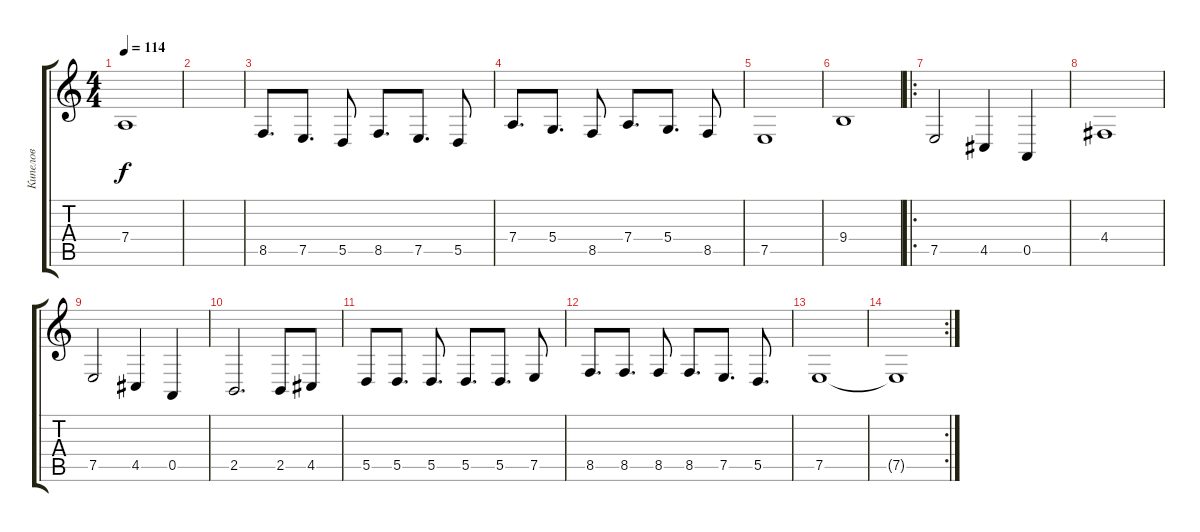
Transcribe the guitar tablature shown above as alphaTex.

\track ("Кипелов" "Кипелов") {instrument bassoon}
\staff {score tabs}
\tuning (E4 B3 G3 D3 A2 E2) {hide}
\ts (4 4)
\tempo 114
\clef g2
\ks c
7.4.1{dy f} |
|
8.5.8{d} 7.5.8{d} 5.5.8 8.5.8{d} 7.5.8{d} 5.5.8 |
7.4.8{d} 5.4.8{d} 8.5.8 7.4.8{d} 5.4.8{d} 8.5.8 |
7.5.1 |
9.4.1 |
\ro
7.5.2 4.5.4 0.5.4 |
4.4.1 |
7.5.2 4.5.4 0.5.4 |
2.5.2{d} 2.5.8 4.5.8 |
5.5.8 5.5.8{d} 5.5.8{d} 5.5.8{d} 5.5.8{d} 7.5.8 |
8.5.8{d} 8.5.8{d} 8.5.8 8.5.8{d} 7.5.8{d} 5.5.8{d} |
7.5.1 |
\rc 2
7.5{t}.1
